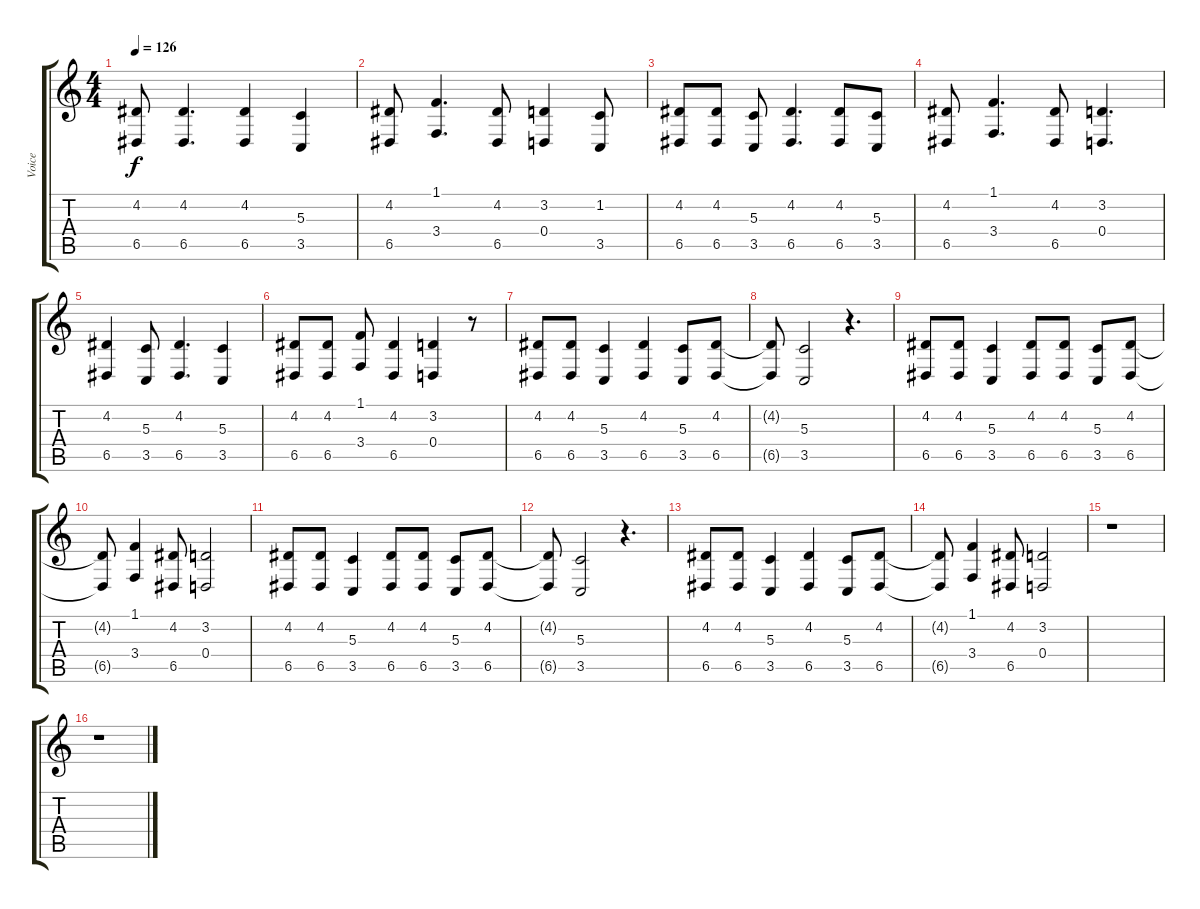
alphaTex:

\track ("Voice" "Voice") {instrument stringensemble1}
\staff {score tabs}
\tuning (E4 B3 G3 D3 A2 E2) {hide}
\ts (4 4)
\tempo 126
\clef g2
\ks c
(4.2 6.5).8{dy f} (4.2 6.5).4{d} (4.2 6.5).4 (5.3 3.5).4 |
(4.2 6.5).8 (1.1 3.4).4{d} (4.2 6.5).8 (3.2 0.4).4 (1.2 3.5).8 |
(4.2 6.5).8 (4.2 6.5).8 (5.3 3.5).8 (4.2 6.5).4{d} (4.2 6.5).8 (5.3 3.5).8 |
(4.2 6.5).8 (1.1 3.4).4{d} (4.2 6.5).8 (3.2 0.4).4{d} |
(4.2 6.5).4 (5.3 3.5).8 (4.2 6.5).4{d} (5.3 3.5).4 |
(4.2 6.5).8 (4.2 6.5).8 (1.1 3.4).8 (4.2 6.5).4 (3.2 0.4).4 r.8 |
(4.2 6.5).8 (4.2 6.5).8 (5.3 3.5).4 (4.2 6.5).4 (5.3 3.5).8 (4.2 6.5).8 |
(4.2{t} 6.5{t}).8 (5.3 3.5).2 r.4{d} |
(4.2 6.5).8 (4.2 6.5).8 (5.3 3.5).4 (4.2 6.5).8 (4.2 6.5).8 (5.3 3.5).8 (4.2 6.5).8 |
(4.2{t} 6.5{t}).8 (1.1 3.4).4 (4.2 6.5).8 (3.2 0.4).2 |
(4.2 6.5).8 (4.2 6.5).8 (5.3 3.5).4 (4.2 6.5).8 (4.2 6.5).8 (5.3 3.5).8 (4.2 6.5).8 |
(4.2{t} 6.5{t}).8 (5.3 3.5).2 r.4{d} |
(4.2 6.5).8 (4.2 6.5).8 (5.3 3.5).4 (4.2 6.5).4 (5.3 3.5).8 (4.2 6.5).8 |
(4.2{t} 6.5{t}).8 (1.1 3.4).4 (4.2 6.5).8 (3.2 0.4).2 |
r.1 |
r.1
